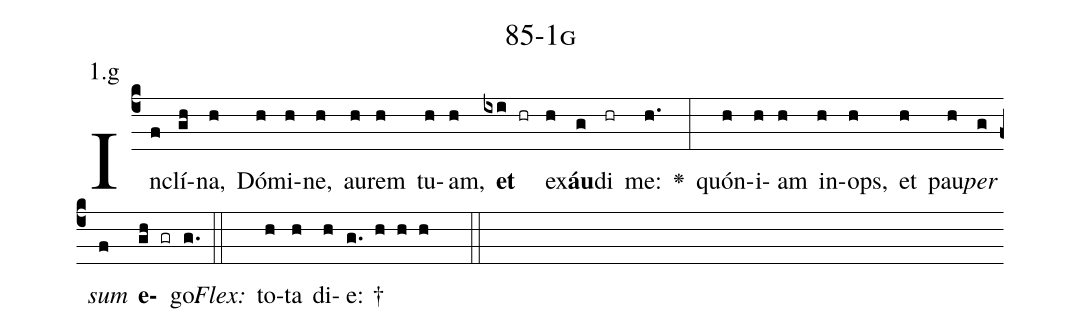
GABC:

name: 85-1g;
annotation: 1.g;
%%
(c4)In(f)clí(gh)na,(h) Dó(h)mi(h)ne,(h) au(h)rem(h) tu(h)am,(h) <b>et</b>(ixi hr) ex(h)<b>áu</b>(g)di(hr) me:(h.) <v>\greheightstar</v>(:) quón(h)i(h)am(h) in(h)ops,(h) et(h) pau(h)<i>per</i>(g) <i>sum</i>(f) <b>e</b>(gh gr)go.(g.) (::)
<i>Flex:</i>()  to(h)ta(h) di(h)e: †(g. h h h  ::)

%E(h) u(h) o(g) u(f) a(gh) e.(g.) (::)
